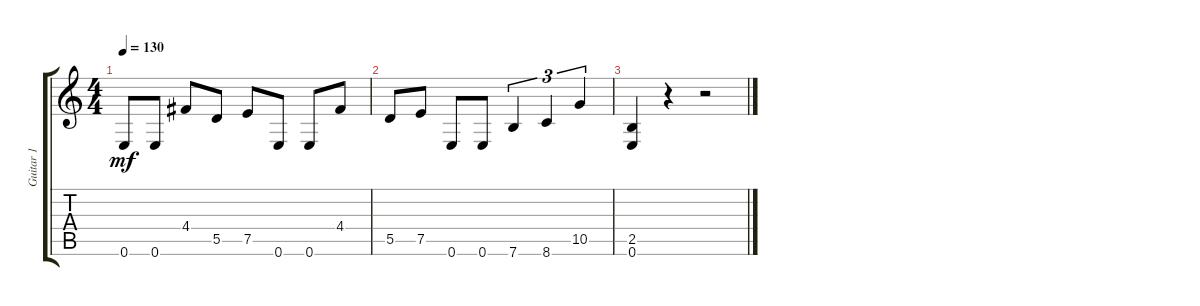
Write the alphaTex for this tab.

\track ("Guitar 1" "Guitar 1") {instrument distortionguitar}
\staff {score tabs}
\tuning (E4 B3 G3 D3 A2 E2) {hide}
\ts (4 4)
\tempo 130
\clef g2
\ks c
0.6.8{dy mf} 0.6.8 4.4.8 5.5.8 7.5.8 0.6.8 0.6.8 4.4.8 |
5.5.8 7.5.8 0.6.8 0.6.8 7.6.4{tu (3 2)} 8.6.4{tu (3 2)} 10.5.4{tu (3 2)} |
(2.5 0.6).4 r.4 r.2
